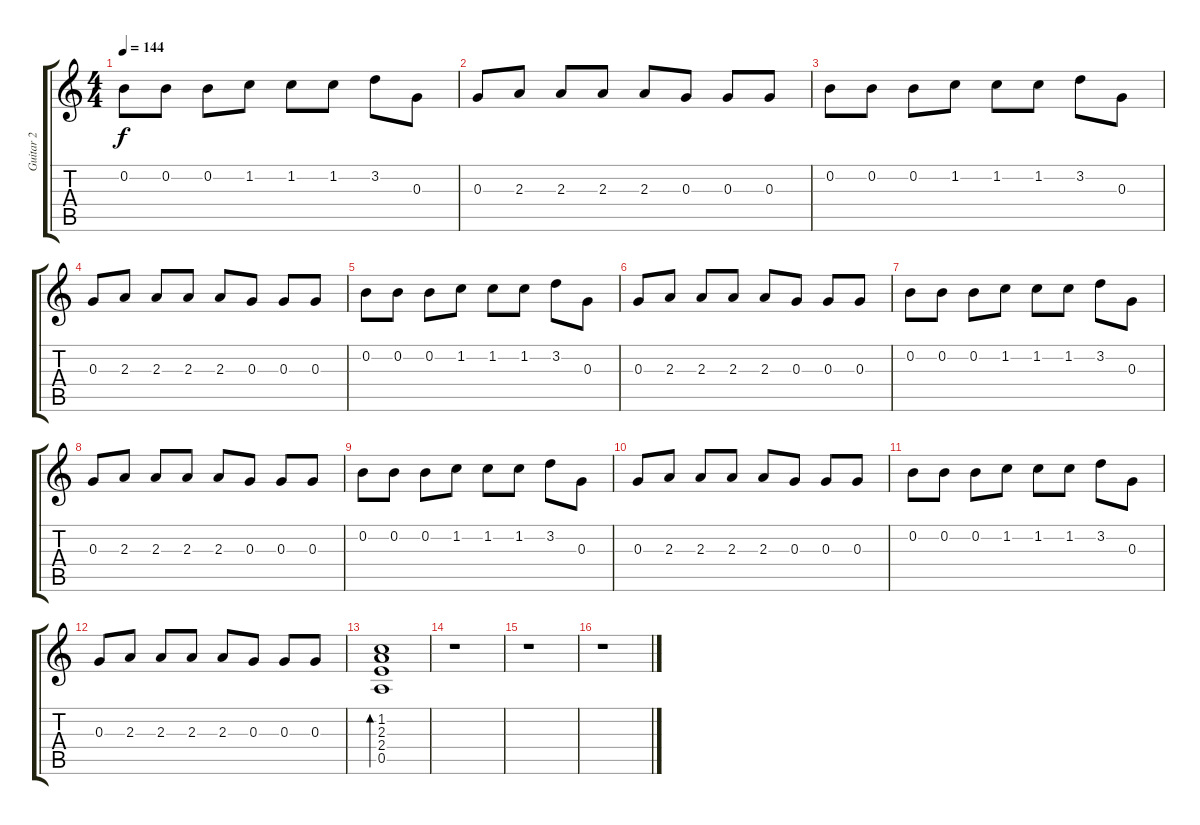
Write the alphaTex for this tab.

\track ("Guitar 2" "Guitar 2") {instrument electricguitarmuted}
\staff {score tabs}
\tuning (E4 B3 G3 D3 A2 E2) {hide}
\ts (4 4)
\tempo 144
\clef g2
\ks c
0.2.8{dy f} 0.2.8 0.2.8 1.2.8 1.2.8 1.2.8 3.2.8 0.3.8 |
0.3.8 2.3.8 2.3.8 2.3.8 2.3.8 0.3.8 0.3.8 0.3.8 |
0.2.8 0.2.8 0.2.8 1.2.8 1.2.8 1.2.8 3.2.8 0.3.8 |
0.3.8 2.3.8 2.3.8 2.3.8 2.3.8 0.3.8 0.3.8 0.3.8 |
0.2.8 0.2.8 0.2.8 1.2.8 1.2.8 1.2.8 3.2.8 0.3.8 |
0.3.8 2.3.8 2.3.8 2.3.8 2.3.8 0.3.8 0.3.8 0.3.8 |
0.2.8 0.2.8 0.2.8 1.2.8 1.2.8 1.2.8 3.2.8 0.3.8 |
0.3.8 2.3.8 2.3.8 2.3.8 2.3.8 0.3.8 0.3.8 0.3.8 |
0.2.8 0.2.8 0.2.8 1.2.8 1.2.8 1.2.8 3.2.8 0.3.8 |
0.3.8 2.3.8 2.3.8 2.3.8 2.3.8 0.3.8 0.3.8 0.3.8 |
0.2.8 0.2.8 0.2.8 1.2.8 1.2.8 1.2.8 3.2.8 0.3.8 |
0.3.8 2.3.8 2.3.8 2.3.8 2.3.8 0.3.8 0.3.8 0.3.8 |
(1.2 2.3 2.4 0.5).1{bd 60} |
r.1 |
r.1 |
r.1
